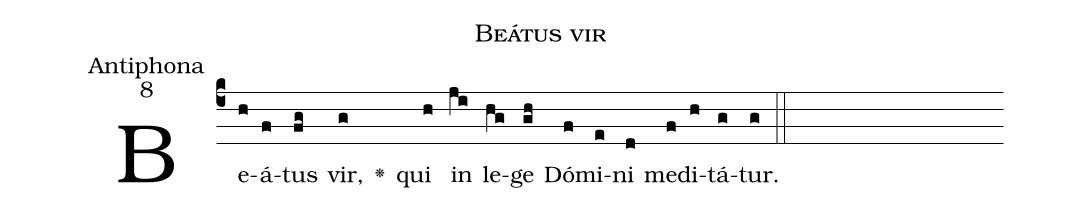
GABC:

name: Beátus vir;
office-part: Antiphona;
mode: 8;
%%
(c4)Be(h)á(f)tus(fg) vir,(g) <v>\greheightstar</v>() qui(h) in(ji) le(hg)ge(gh) Dó(f)mi(e)ni(d) me(f)di(h)tá(g)tur.(g) (::)
